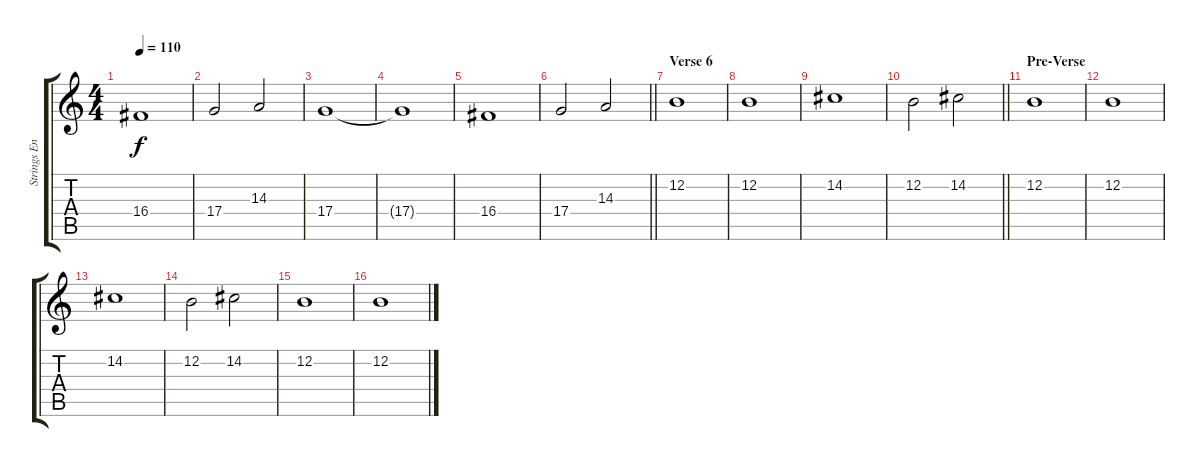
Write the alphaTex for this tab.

\track ("Strings Ensable" "Strings En") {instrument synthstrings1}
\staff {score tabs}
\tuning (E4 B3 G3 D3 A2 E2) {hide}
\ts (4 4)
\tempo 110
\clef g2
\ks c
16.4.1{dy f} |
17.4.2 14.3.2 |
17.4.1 |
17.4{t}.1 |
16.4.1 |
\barLineRight lightlight
17.4.2 14.3.2 |
\section ("" "Verse 6")
12.2.1 |
12.2.1 |
14.2.1 |
\barLineRight lightlight
12.2.2 14.2.2 |
\section ("" "Pre-Verse")
12.2.1 |
12.2.1 |
14.2.1 |
12.2.2 14.2.2 |
12.2.1 |
12.2.1
